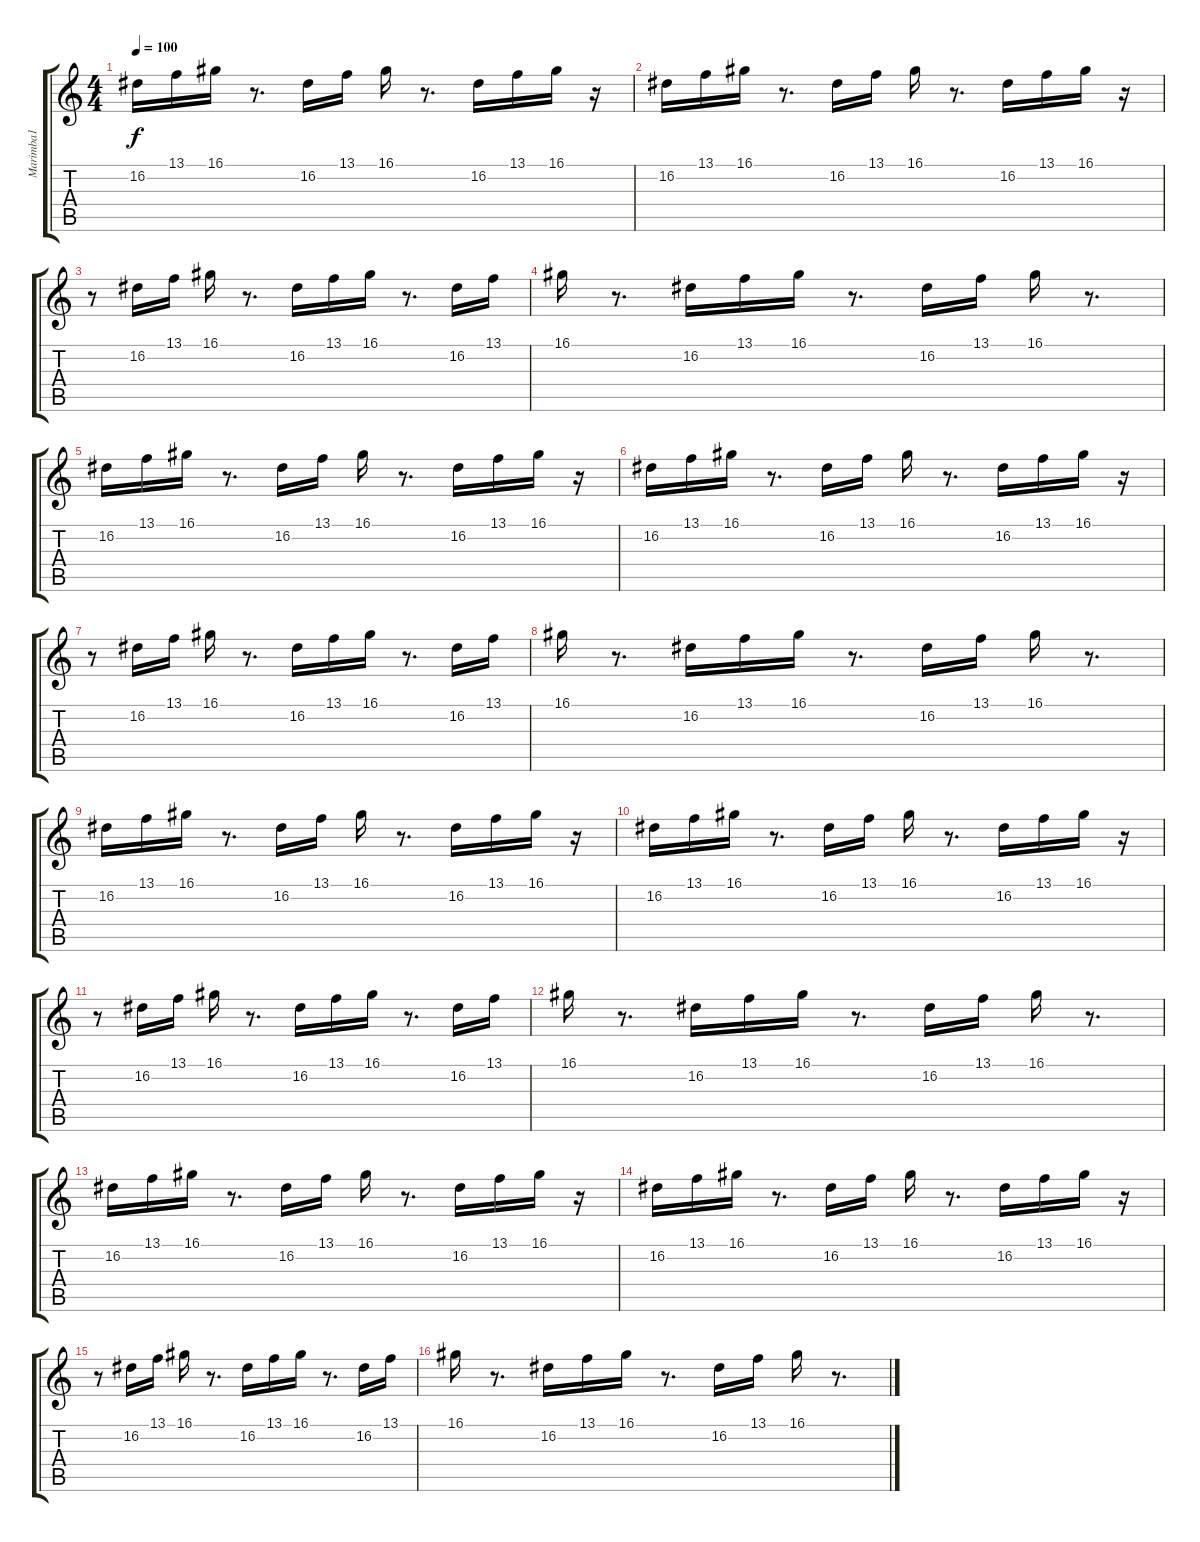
\track ("Marimba1" "Marimba1") {instrument marimba}
\staff {score tabs}
\tuning (E4 B3 G3 D3 A2 E2) {hide}
\ts (4 4)
\tempo 100
\clef g2
\ks c
16.2.16{dy f} 13.1.16 16.1.16 r.8{d} 16.2.16 13.1.16 16.1.16 r.8{d} 16.2.16 13.1.16 16.1.16 r.16 |
16.2.16 13.1.16 16.1.16 r.8{d} 16.2.16 13.1.16 16.1.16 r.8{d} 16.2.16 13.1.16 16.1.16 r.16 |
r.8 16.2.16 13.1.16 16.1.16 r.8{d} 16.2.16 13.1.16 16.1.16 r.8{d} 16.2.16 13.1.16 |
16.1.16 r.8{d} 16.2.16 13.1.16 16.1.16 r.8{d} 16.2.16 13.1.16 16.1.16 r.8{d} |
16.2.16 13.1.16 16.1.16 r.8{d} 16.2.16 13.1.16 16.1.16 r.8{d} 16.2.16 13.1.16 16.1.16 r.16 |
16.2.16 13.1.16 16.1.16 r.8{d} 16.2.16 13.1.16 16.1.16 r.8{d} 16.2.16 13.1.16 16.1.16 r.16 |
r.8 16.2.16 13.1.16 16.1.16 r.8{d} 16.2.16 13.1.16 16.1.16 r.8{d} 16.2.16 13.1.16 |
16.1.16 r.8{d} 16.2.16 13.1.16 16.1.16 r.8{d} 16.2.16 13.1.16 16.1.16 r.8{d} |
16.2.16 13.1.16 16.1.16 r.8{d} 16.2.16 13.1.16 16.1.16 r.8{d} 16.2.16 13.1.16 16.1.16 r.16 |
16.2.16 13.1.16 16.1.16 r.8{d} 16.2.16 13.1.16 16.1.16 r.8{d} 16.2.16 13.1.16 16.1.16 r.16 |
r.8 16.2.16 13.1.16 16.1.16 r.8{d} 16.2.16 13.1.16 16.1.16 r.8{d} 16.2.16 13.1.16 |
16.1.16 r.8{d} 16.2.16 13.1.16 16.1.16 r.8{d} 16.2.16 13.1.16 16.1.16 r.8{d} |
16.2.16 13.1.16 16.1.16 r.8{d} 16.2.16 13.1.16 16.1.16 r.8{d} 16.2.16 13.1.16 16.1.16 r.16 |
16.2.16 13.1.16 16.1.16 r.8{d} 16.2.16 13.1.16 16.1.16 r.8{d} 16.2.16 13.1.16 16.1.16 r.16 |
r.8 16.2.16 13.1.16 16.1.16 r.8{d} 16.2.16 13.1.16 16.1.16 r.8{d} 16.2.16 13.1.16 |
16.1.16 r.8{d} 16.2.16 13.1.16 16.1.16 r.8{d} 16.2.16 13.1.16 16.1.16 r.8{d}
